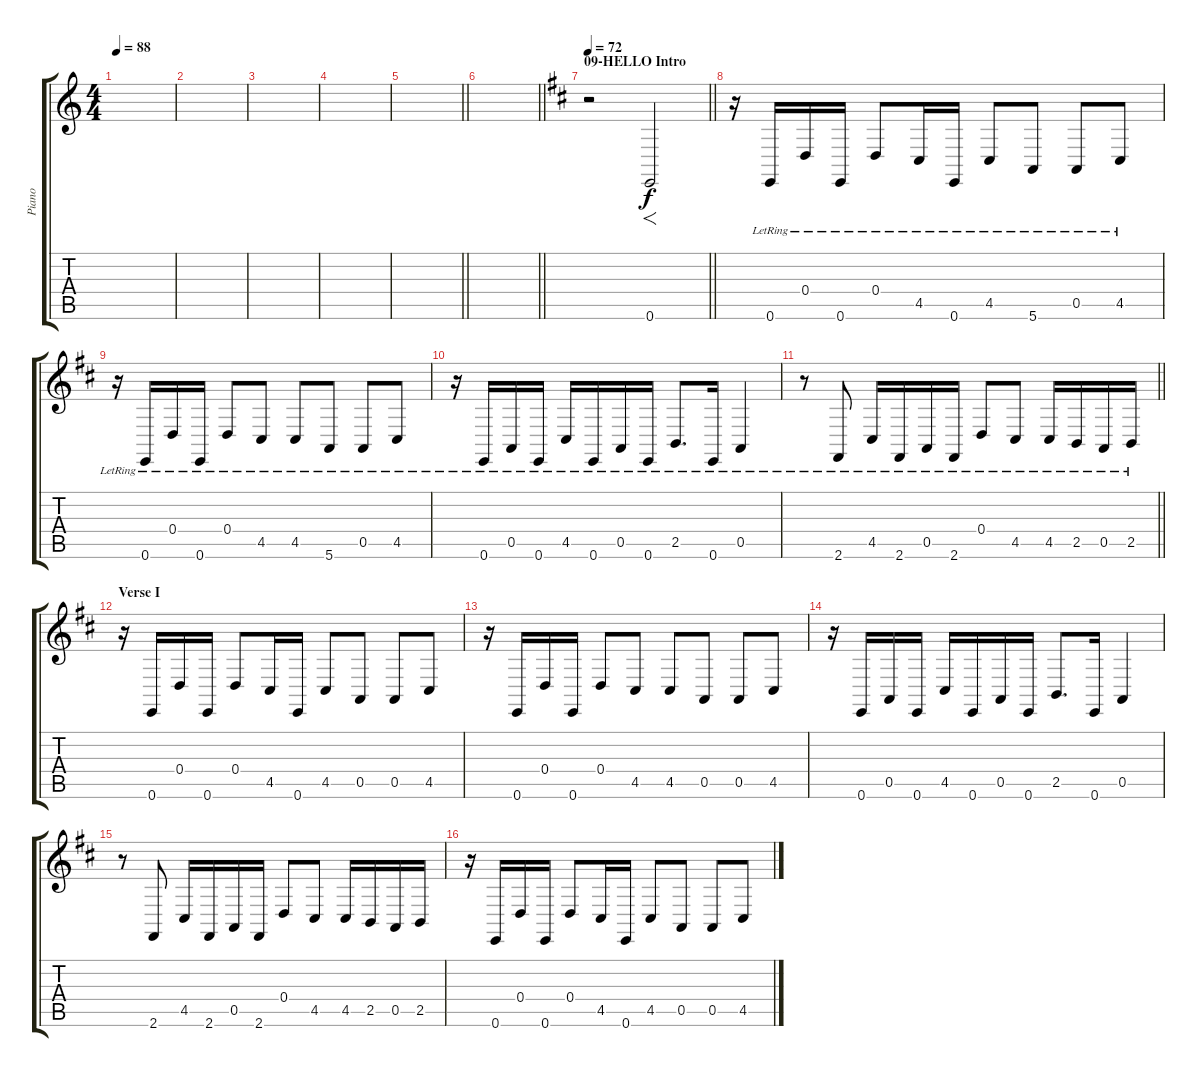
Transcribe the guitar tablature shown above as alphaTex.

\track ("Piano" "Piano") {instrument brightacousticpiano}
\staff {score tabs}
\tuning (E4 B3 G3 D3 A2 E2) {hide}
\ts (4 4)
\tempo 88
\clef g2
\ks c
|
|
|
|
\barLineRight lightlight
|
\barLineRight lightlight
|
\section ("" "09-HELLO Intro")
\tempo 72
\barLineRight lightlight
\ks d
r.2 0.6.2{f} |
r.16 0.6{lr}.16 0.4{lr}.16 0.6{lr}.16 0.4{lr}.8 4.5{lr}.16 0.6{lr}.16 4.5{lr}.8 5.6{lr}.8 0.5{lr}.8 4.5{lr}.8 |
r.16 0.6{lr}.16 0.4{lr}.16 0.6{lr}.16 0.4{lr}.8 4.5{lr}.8 4.5{lr}.8 5.6{lr}.8 0.5{lr}.8 4.5{lr}.8 |
r.16 0.6{lr}.16 0.5{lr}.16 0.6{lr}.16 4.5{lr}.16 0.6{lr}.16 0.5{lr}.16 0.6{lr}.16 2.5{lr}.8{d} 0.6{lr}.16 0.5{lr}.4 |
\barLineRight lightlight
r.8 2.6{lr}.8 4.5{lr}.16 2.6{lr}.16 0.5{lr}.16 2.6{lr}.16 0.4{lr}.8 4.5{lr}.8 4.5{lr}.16 2.5{lr}.16 0.5{lr}.16 2.5{lr}.16 |
\section ("" "Verse I")
r.16 0.6.16 0.4.16 0.6.16 0.4.8 4.5.16 0.6.16 4.5.8 0.5.8 0.5.8 4.5.8 |
r.16 0.6.16 0.4.16 0.6.16 0.4.8 4.5.8 4.5.8 0.5.8 0.5.8 4.5.8 |
r.16 0.6.16 0.5.16 0.6.16 4.5.16 0.6.16 0.5.16 0.6.16 2.5.8{d} 0.6.16 0.5.4 |
r.8 2.6.8 4.5.16 2.6.16 0.5.16 2.6.16 0.4.8 4.5.8 4.5.16 2.5.16 0.5.16 2.5.16 |
r.16 0.6.16 0.4.16 0.6.16 0.4.8 4.5.16 0.6.16 4.5.8 0.5.8 0.5.8 4.5.8
